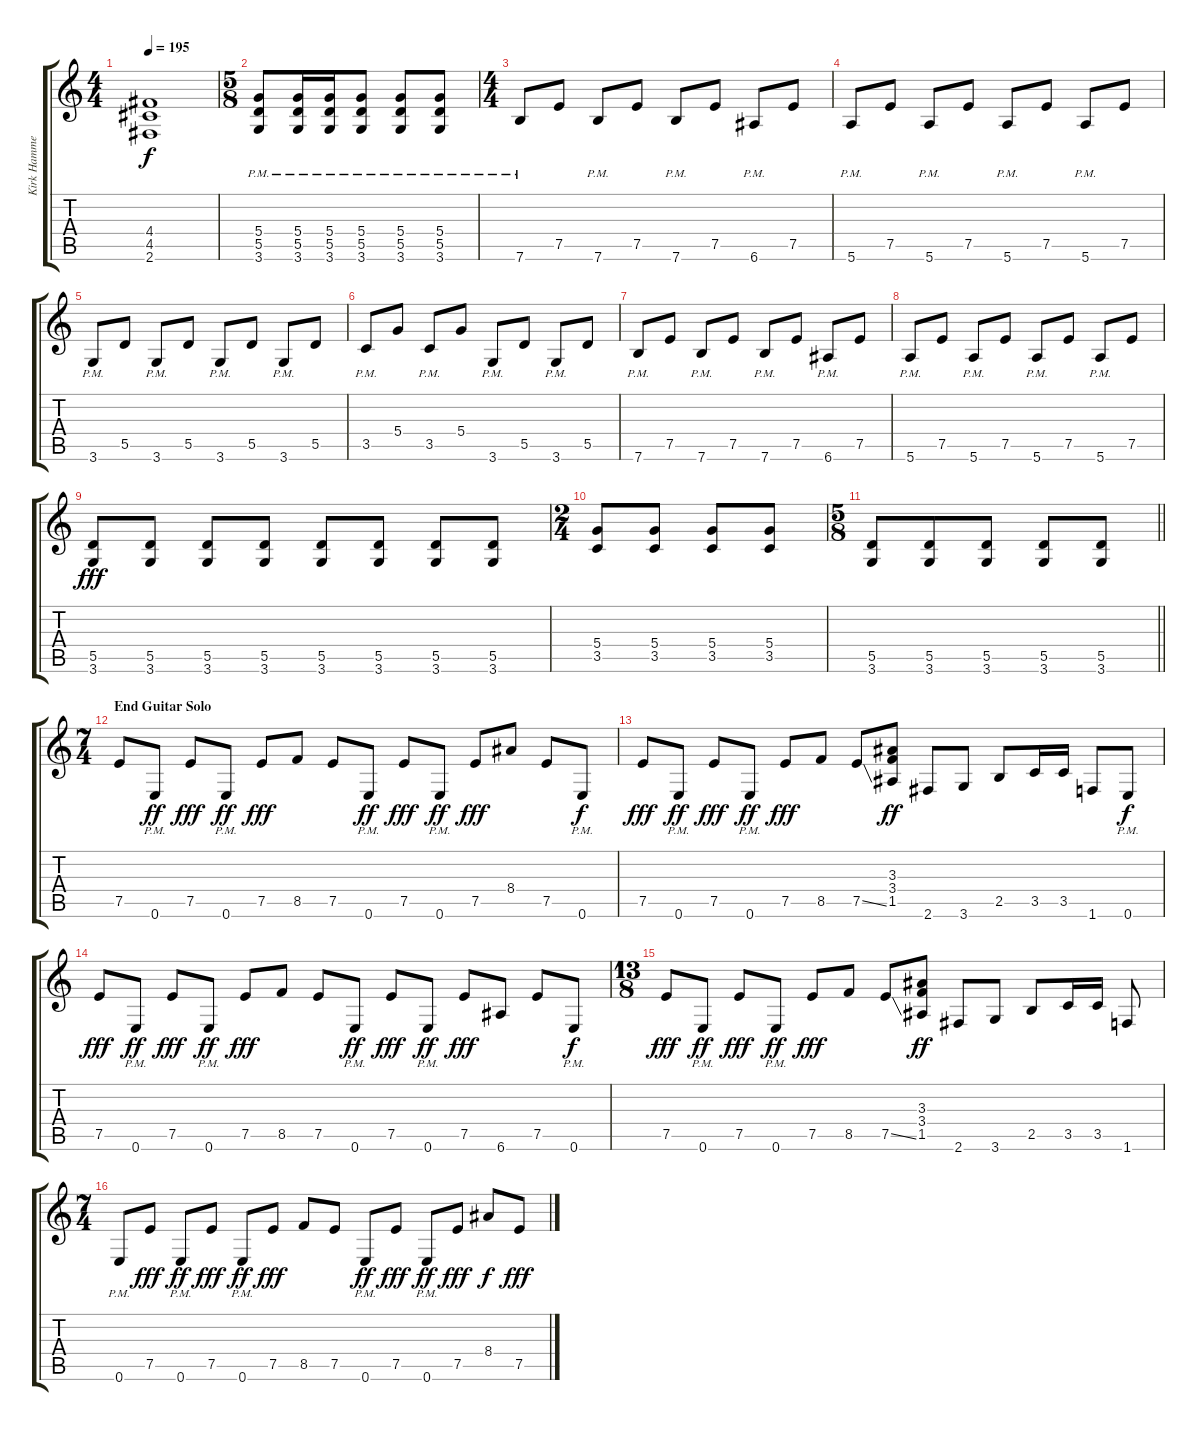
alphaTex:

\track ("Kirk Hammet (Guitar 2)" "Kirk Hamme") {instrument distortionguitar}
\staff {score tabs}
\tuning (E4 B3 G3 D3 A2 E2) {hide}
\ts (4 4)
\tempo 195
\clef g2
\ks c
(4.4 4.5 2.6).1{dy f} |
\ts (5 8)
(5.4 5.5 3.6{pm}).8 (5.4 5.5{pm} 3.6).16 (5.4 5.5{pm} 3.6).16 (5.4 5.5{pm} 3.6).8 (5.4 5.5{pm} 3.6).8 (5.4{pm} 5.5 3.6).8 |
\ts (4 4)
7.6{pm}.8 7.5.8 7.6{pm}.8 7.5.8 7.6{pm}.8 7.5.8 6.6{pm}.8 7.5.8 |
5.6{pm}.8 7.5.8 5.6{pm}.8 7.5.8 5.6{pm}.8 7.5.8 5.6{pm}.8 7.5.8 |
3.6{pm}.8 5.5.8 3.6{pm}.8 5.5.8 3.6{pm}.8 5.5.8 3.6{pm}.8 5.5.8 |
3.5{pm}.8 5.4.8 3.5{pm}.8 5.4.8 3.6{pm}.8 5.5.8 3.6{pm}.8 5.5.8 |
7.6{pm}.8 7.5.8 7.6{pm}.8 7.5.8 7.6{pm}.8 7.5.8 6.6{pm}.8 7.5.8 |
5.6{pm}.8 7.5.8 5.6{pm}.8 7.5.8 5.6{pm}.8 7.5.8 5.6{pm}.8 7.5.8 |
(5.5 3.6).8{dy fff} (5.5 3.6).8 (5.5 3.6).8 (5.5 3.6).8 (5.5 3.6).8 (5.5 3.6).8 (5.5 3.6).8 (5.5 3.6).8 |
\ts (2 4)
(5.4 3.5).8 (5.4 3.5).8 (5.4 3.5).8 (5.4 3.5).8 |
\ts (5 8)
\barLineRight lightlight
(5.5 3.6).8 (5.5 3.6).8 (5.5 3.6).8 (5.5 3.6).8 (5.5 3.6).8 |
\ts (7 4)
\section ("" "End Guitar Solo")
7.5.8 0.6{pm}.8{dy ff} 7.5.8{dy fff} 0.6{pm}.8{dy ff} 7.5.8{dy fff} 8.5.8 7.5.8 0.6{pm}.8{dy ff} 7.5.8{dy fff} 0.6{pm}.8{dy ff} 7.5.8{dy fff} 8.4.8 7.5.8 0.6{pm}.8{dy f} |
7.5.8{dy fff} 0.6{pm}.8{dy ff} 7.5.8{dy fff} 0.6{pm}.8{dy ff} 7.5.8{dy fff} 8.5.8 7.5{ss}.8 (3.3 3.4 1.5).8{dy ff} 2.6.8 3.6.8 2.5.8 3.5.16 3.5.16 1.6.8 0.6{pm}.8{dy f} |
7.5.8{dy fff} 0.6{pm}.8{dy ff} 7.5.8{dy fff} 0.6{pm}.8{dy ff} 7.5.8{dy fff} 8.5.8 7.5.8 0.6{pm}.8{dy ff} 7.5.8{dy fff} 0.6{pm}.8{dy ff} 7.5.8{dy fff} 6.6.8 7.5.8 0.6{pm}.8{dy f} |
\ts (13 8)
7.5.8{dy fff} 0.6{pm}.8{dy ff} 7.5.8{dy fff} 0.6{pm}.8{dy ff} 7.5.8{dy fff} 8.5.8 7.5{ss}.8 (3.3 3.4 1.5).8{dy ff} 2.6.8 3.6.8 2.5.8 3.5.16 3.5.16 1.6.8 |
\ts (7 4)
0.6{pm}.8 7.5.8{dy fff} 0.6{pm}.8{dy ff} 7.5.8{dy fff} 0.6{pm}.8{dy ff} 7.5.8{dy fff} 8.5.8 7.5.8 0.6{pm}.8{dy ff} 7.5.8{dy fff} 0.6{pm}.8{dy ff} 7.5.8{dy fff} 8.4.8{dy f} 7.5.8{dy fff}
